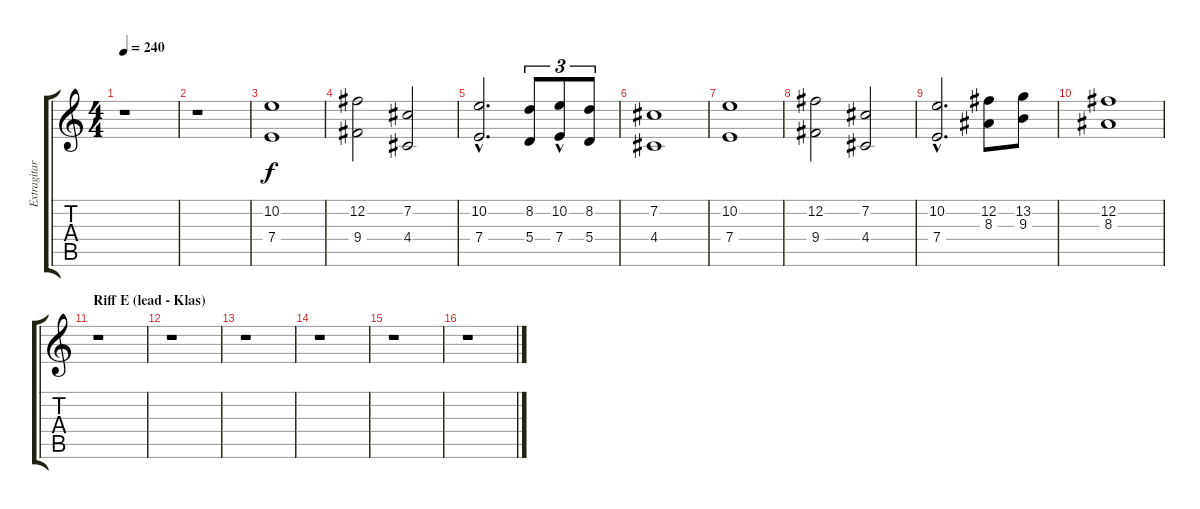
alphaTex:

\track ("Extragitarr" "Extragitar") {instrument distortionguitar}
\staff {score tabs}
\tuning (B3 Gb3 D3 A2 E2 B1) {hide}
\ts (4 4)
\tempo 240
\clef g2
\ks c
r.1{dy f} |
r.1 |
(10.2 7.4).1 |
(12.2 9.4).2 (7.2 4.4).2 |
(10.2{hac} 7.4{hac}).2{d} (8.2 5.4).8{tu (3 2)} (10.2 7.4{hac}).8{tu (3 2)} (8.2 5.4).8{tu (3 2)} |
(7.2 4.4).1 |
(10.2 7.4).1 |
(12.2 9.4).2 (7.2 4.4).2 |
(10.2{hac} 7.4{hac}).2{d} (12.2 8.3).8 (13.2 9.3).8 |
(12.2 8.3).1 |
\section ("" "Riff E (lead - Klas)")
r.1 |
r.1 |
r.1 |
r.1 |
r.1 |
r.1
